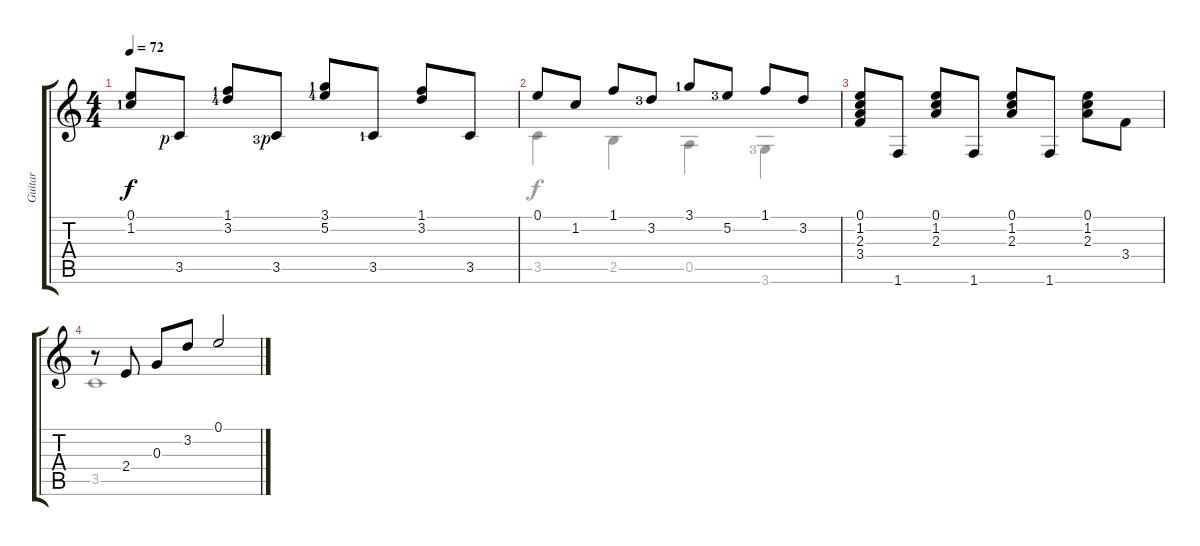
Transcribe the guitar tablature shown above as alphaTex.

\track ("Guitar" "Guitar") {instrument acousticguitarnylon}
\staff {score tabs}
\tuning (E4 B3 G3 D3 A2 E2) {hide}
\voice
\ts (4 4)
\tempo 72
\clef g2
\ks c
(0.1 1.2{lf 2}).8{dy f instrument acousticguitarnylon} 3.5{rf 1}.8 (1.1{lf 2} 3.2{lf 5}).8 3.5{lf 4 rf 1}.8 (3.1{lf 2} 5.2{lf 5}).8 3.5{lf 2}.8 (1.1 3.2).8 3.5.8 |
0.1.8 1.2.8 1.1.8 3.2{lf 4}.8 3.1{lf 2}.8 5.2{lf 4}.8 1.1.8 3.2.8 |
(0.1 1.2 2.3 3.4).8 1.6.8 (0.1 1.2 2.3).8 1.6.8 (0.1 1.2 2.3).8 1.6.8 (0.1 1.2 2.3).8 3.4.8 |
r.8 2.4.8 0.3.8 3.2.8 0.1.2
\voice
\clef g2
\ottava regular
\simile none
\ks c
|
3.5.4 2.5.4 0.5.4 3.6{lf 4}.4 |
|
3.5.1
